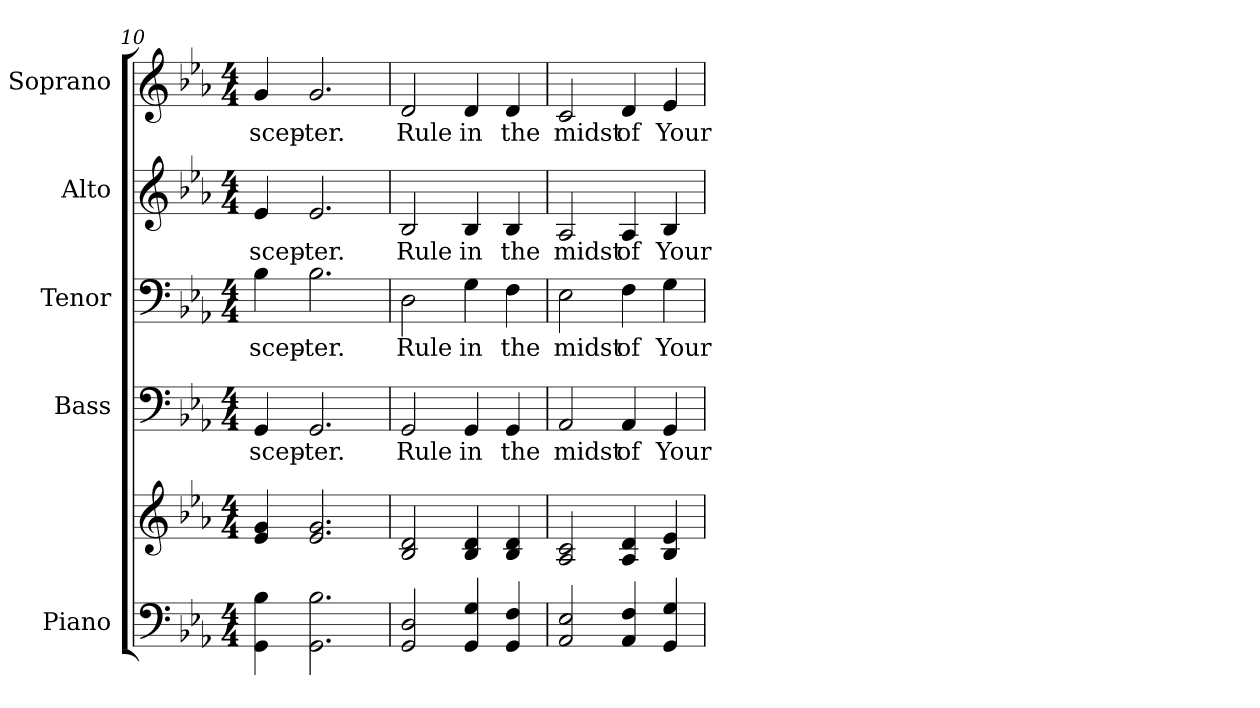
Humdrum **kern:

**kern	**kern	**kern	**text	**kern	**text	**kern	**text	**kern	**text
*part5	*part5	*part4	*part4	*part3	*part3	*part2	*part2	*part1	*part1
*staff6	*staff5	*staff4	*staff4	*staff3	*staff3	*staff2	*staff2	*staff1	*staff1
*I"Piano	*	*I"Bass	*	*I"Tenor	*	*I"Alto	*	*I"Soprano	*
*I'Pno.	*	*I'B.	*	*I'T.	*	*I'A.	*	*I'S.	*
!!LO:PB:g=z
*clefF4	*clefG2	*clefF4	*	*clefF4	*	*clefG2	*	*clefG2	*
*k[b-e-a-]	*k[b-e-a-]	*k[b-e-a-]	*	*k[b-e-a-]	*	*k[b-e-a-]	*	*k[b-e-a-]	*
*E-:	*E-:	*E-:	*	*E-:	*	*E-:	*	*E-:	*
*M4/4	*M4/4	*M4/4	*	*M4/4	*	*M4/4	*	*M4/4	*
=10	=10	=10	=10	=10	=10	=10	=10	=10	=10
!	!	!	!LO:LY:b:color=#000000	!	!	!	!	!	!
!	!	!	!	!	!LO:LY:b:color=#000000	!	!	!	!
!	!	!	!	!	!	!	!LO:LY:b:color=#000000	!	!
!	!	!	!	!	!	!	!	!	!LO:LY:b:color=#000000
4GGi\ 4B-i	4e-i/ 4gi	4GGi/	scep-	4B-i\	scep-	4e-i/	scep-	4gi/	scep-
!	!	!	!LO:LY:b:color=#000000	!	!	!	!	!	!
!	!	!	!	!	!LO:LY:b:color=#000000	!	!	!	!
!	!	!	!	!	!	!	!LO:LY:b:color=#000000	!	!
!	!	!	!	!	!	!	!	!	!LO:LY:b:color=#000000
2.GGi\ 2.B-i	2.e-i/ 2.gi	2.GGi/	-ter.	2.B-i\	-ter.	2.e-i/	-ter.	2.gi/	-ter.
=11	=11	=11	=11	=11	=11	=11	=11	=11	=11
!	!	!	!LO:LY:b:color=#000000	!	!	!	!	!	!
!	!	!	!	!	!LO:LY:b:color=#000000	!	!	!	!
!	!	!	!	!	!	!	!LO:LY:b:color=#000000	!	!
!	!	!	!	!	!	!	!	!	!LO:LY:b:color=#000000
2GGi/ 2Di	2B-i/ 2di	2GGi/	Rule	2Di\	Rule	2B-i/	Rule	2di/	Rule
!	!	!	!LO:LY:b:color=#000000	!	!	!	!	!	!
!	!	!	!	!	!LO:LY:b:color=#000000	!	!	!	!
!	!	!	!	!	!	!	!LO:LY:b:color=#000000	!	!
!	!	!	!	!	!	!	!	!	!LO:LY:b:color=#000000
4GGi/ 4Gi	4B-i/ 4di	4GGi/	in	4Gi\	in	4B-i/	in	4di/	in
!	!	!	!LO:LY:b:color=#000000	!	!	!	!	!	!
!	!	!	!	!	!LO:LY:b:color=#000000	!	!	!	!
!	!	!	!	!	!	!	!LO:LY:b:color=#000000	!	!
!	!	!	!	!	!	!	!	!	!LO:LY:b:color=#000000
4GGi/ 4Fi	4B-i/ 4di	4GGi/	the	4Fi\	the	4B-i/	the	4di/	the
=12	=12	=12	=12	=12	=12	=12	=12	=12	=12
!	!	!	!LO:LY:b:color=#000000	!	!	!	!	!	!
!	!	!	!	!	!LO:LY:b:color=#000000	!	!	!	!
!	!	!	!	!	!	!	!LO:LY:b:color=#000000	!	!
!	!	!	!	!	!	!	!	!	!LO:LY:b:color=#000000
2AA-i/ 2E-i	2A-i/ 2ci	2AA-i/	midst	2E-i\	midst	2A-i/	midst	2ci/	midst
!	!	!	!LO:LY:b:color=#000000	!	!	!	!	!	!
!	!	!	!	!	!LO:LY:b:color=#000000	!	!	!	!
!	!	!	!	!	!	!	!LO:LY:b:color=#000000	!	!
!	!	!	!	!	!	!	!	!	!LO:LY:b:color=#000000
4AA-i/ 4Fi	4A-i/ 4di	4AA-i/	of	4Fi\	of	4A-i/	of	4di/	of
!	!	!	!LO:LY:b:color=#000000	!	!	!	!	!	!
!	!	!	!	!	!LO:LY:b:color=#000000	!	!	!	!
!	!	!	!	!	!	!	!LO:LY:b:color=#000000	!	!
!	!	!	!	!	!	!	!	!	!LO:LY:b:color=#000000
4GGi/ 4Gi	4B-i/ 4e-i	4GGi/	Your	4Gi\	Your	4B-i/	Your	4e-i/	Your
=	=	=	=	=	=	=	=	=	=
*-	*-	*-	*-	*-	*-	*-	*-	*-	*-
